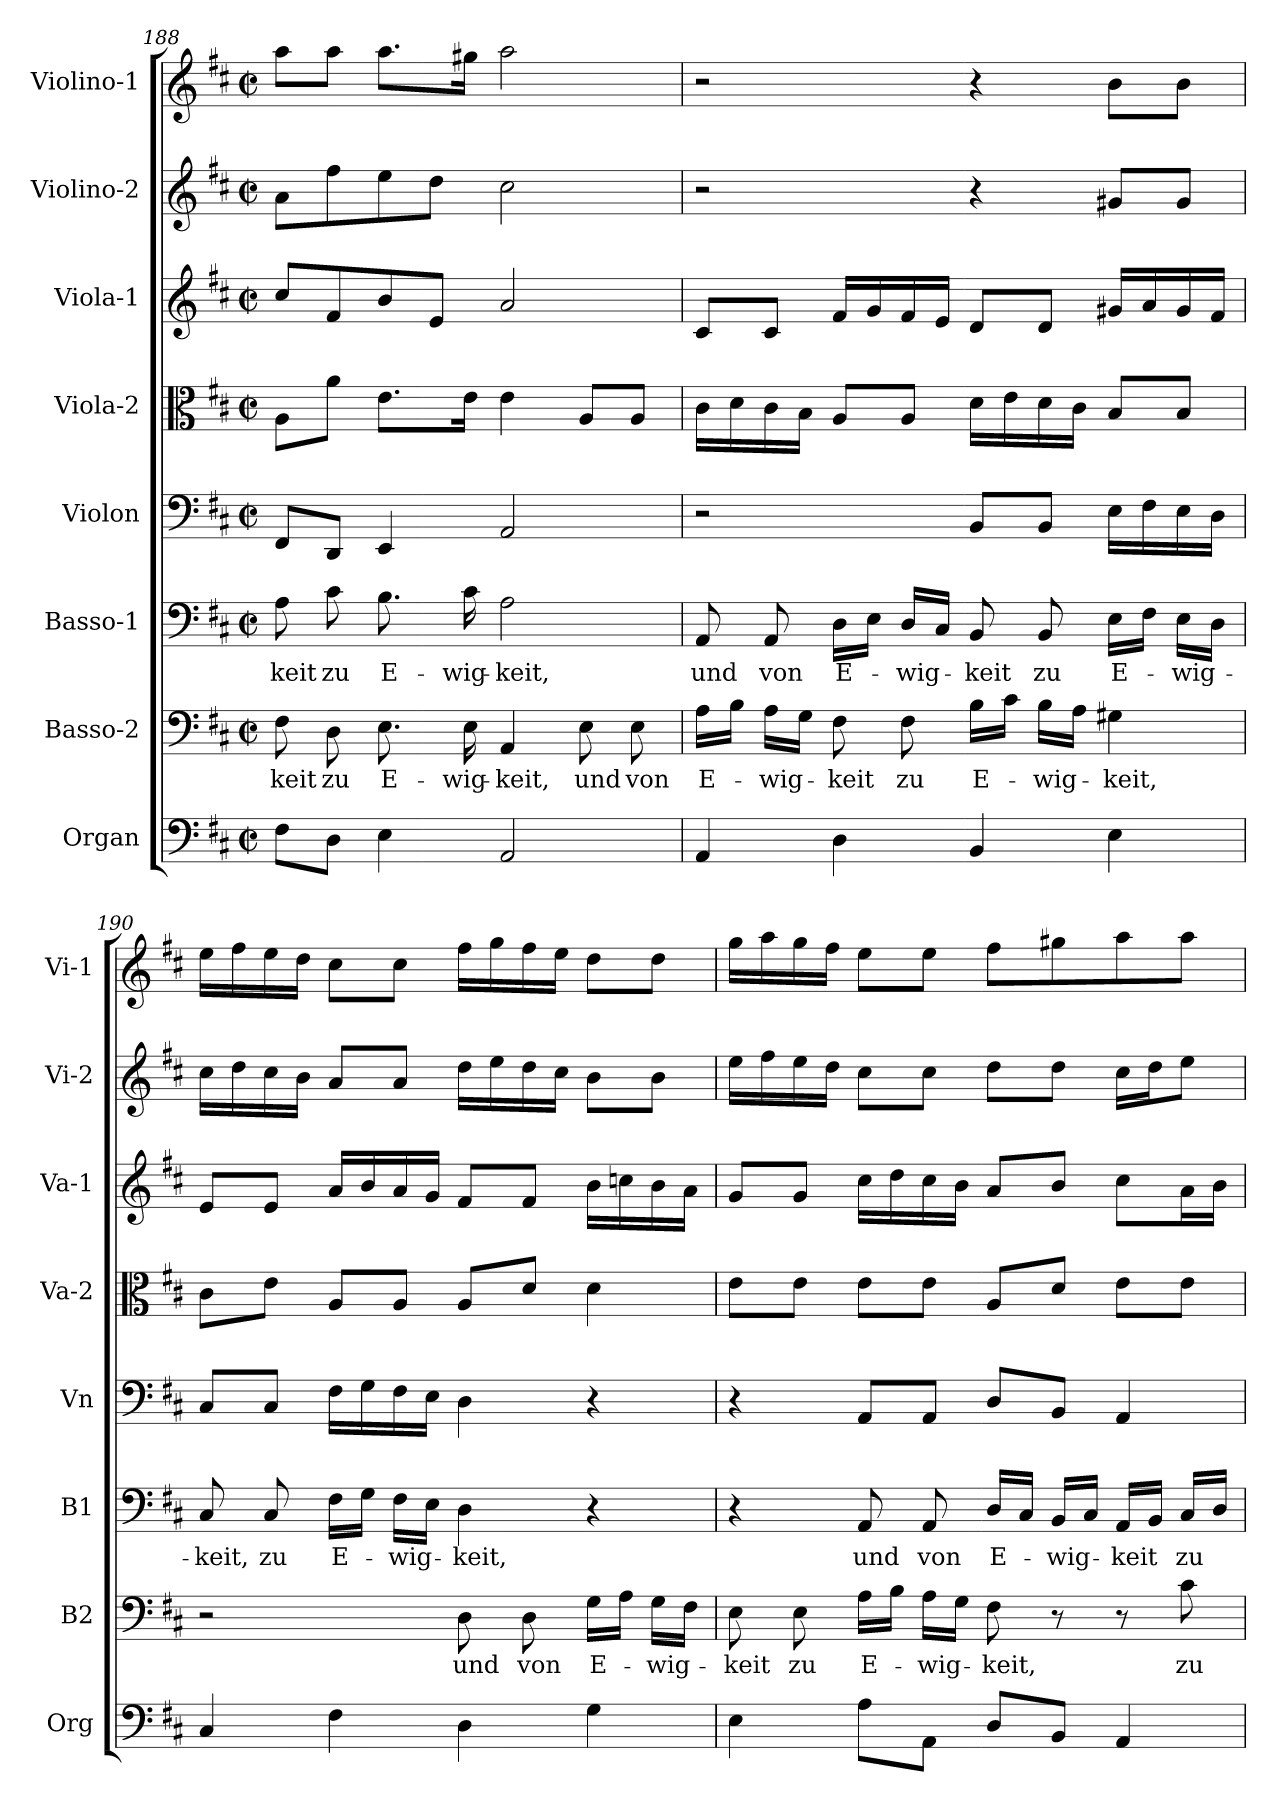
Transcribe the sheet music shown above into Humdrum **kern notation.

**kern	**kern	**text	**kern	**text	**kern	**kern	**kern	**kern	**kern
*part8	*part7	*part7	*part6	*part6	*part5	*part4	*part3	*part2	*part1
*staff8	*staff7	*staff7	*staff6	*staff6	*staff5	*staff4	*staff3	*staff2	*staff1
*I"Organ	*I"Basso-2	*	*I"Basso-1	*	*I"Violon	*I"Viola-2	*I"Viola-1	*I"Violino-2	*I"Violino-1
*I'Org	*I'B2	*	*I'B1	*	*I'Vn	*I'Va-2	*I'Va-1	*I'Vi-2	*I'Vi-1
*clefF4	*clefF4	*	*clefF4	*	*clefF4	*clefC3	*clefG2	*clefG2	*clefG2
*k[f#c#]	*k[f#c#]	*	*k[f#c#]	*	*k[f#c#]	*k[f#c#]	*k[f#c#]	*k[f#c#]	*k[f#c#]
*D:	*D:	*	*D:	*	*D:	*D:	*D:	*D:	*D:
*M2/2	*M2/2	*	*M2/2	*	*M2/2	*M2/2	*M2/2	*M2/2	*M2/2
*met(c|)	*met(c|)	*	*met(c|)	*	*met(c|)	*met(c|)	*met(c|)	*met(c|)	*met(c|)
=188	=188	=188	=188	=188	=188	=188	=188	=188	=188
!	!	!LO:LY:b	!	!LO:LY:b	!	!	!	!	!
8F#\L	8F#\	-keit	8A\	-keit	8FF#/L	8A\L	8cc#/L	8a\L	8aa\L
!	!	!LO:LY:b	!	!LO:LY:b	!	!	!	!	!
8D\J	8D\	zu	8c#\	zu	8DD/J	8a\J	8f#/	8ff#\	8aa\J
!	!	!LO:LY:b	!	!LO:LY:b	!	!	!	!	!
4E\	8.E\	E-	8.B\	E-	4EE/	8.e\L	8b/	8ee\	8.aa\L
.	.	.	.	.	.	.	8e/J	8dd\J	.
!	!	!LO:LY:b	!	!LO:LY:b	!	!	!	!	!
.	16E\	-wig-	16c#\	-wig-	.	16e\Jk	.	.	16gg#X\Jk
!	!	!LO:LY:b	!	!LO:LY:b	!	!	!	!	!
2AA/	4AA/	-keit,	2A\	-keit,	2AA/	4e\	2a/	2cc#\	2aa\
!	!	!LO:LY:b	!	!	!	!	!	!	!
.	8E\	und	.	.	.	8A/L	.	.	.
!	!	!LO:LY:b	!	!	!	!	!	!	!
.	8E\	von	.	.	.	8A/J	.	.	.
=189	=189	=189	=189	=189	=189	=189	=189	=189	=189
!	!	!LO:LY:b	!	!LO:LY:b	!	!	!	!	!
4AA/	16A\LL	E-	8AA/	und	2r	16c#\LL	8c#/L	2r	2r
.	16B\JJ	.	.	.	.	16d\	.	.	.
!	!	!LO:LY:b	!	!LO:LY:b	!	!	!	!	!
.	16A\LL	-wig-	8AA/	von	.	16c#\	8c#/J	.	.
.	16G\JJ	.	.	.	.	16B\JJ	.	.	.
!	!	!LO:LY:b	!	!LO:LY:b	!	!	!	!	!
4D\	8F#\	-keit	16D\LL	E-	.	8A/L	16f#/LL	.	.
.	.	.	16E\JJ	.	.	.	16g/	.	.
!	!	!LO:LY:b	!	!LO:LY:b	!	!	!	!	!
.	8F#\	zu	16D/LL	-wig-	.	8A/J	16f#/	.	.
.	.	.	16C#/JJ	.	.	.	16e/JJ	.	.
!	!	!LO:LY:b	!	!LO:LY:b	!	!	!	!	!
4BB/	16B\LL	E-	8BB/	-keit	8BB/L	16d\LL	8d/L	4r	4r
.	16c#\JJ	.	.	.	.	16e\	.	.	.
!	!	!LO:LY:b	!	!LO:LY:b	!	!	!	!	!
.	16B\LL	-wig-	8BB/	zu	8BB/J	16d\	8d/J	.	.
.	16A\JJ	.	.	.	.	16c#\JJ	.	.	.
!	!	!LO:LY:b	!	!LO:LY:b	!	!	!	!	!
4E\	4G#X\	-keit,	16E\LL	E-	16E\LL	8B/L	16g#X/LL	8g#X/L	8b\L
.	.	.	16F#\JJ	.	16F#\	.	16a/	.	.
!	!	!	!	!LO:LY:b	!	!	!	!	!
.	.	.	16E\LL	-wig-	16E\	8B/J	16g#/	8g#/J	8b\J
.	.	.	16D\JJ	.	16D\JJ	.	16f#/JJ	.	.
!!LO:PB:g=z
=190	=190	=190	=190	=190	=190	=190	=190	=190	=190
!	!	!	!	!LO:LY:b	!	!	!	!	!
4C#/	2r	.	8C#/	-keit,	8C#/L	8c#\L	8e/L	16cc#\LL	16ee\LL
.	.	.	.	.	.	.	.	16dd\	16ff#\
!	!	!	!	!LO:LY:b	!	!	!	!	!
.	.	.	8C#/	zu	8C#/J	8e\J	8e/J	16cc#\	16ee\
.	.	.	.	.	.	.	.	16b\JJ	16dd\JJ
!	!	!	!	!LO:LY:b	!	!	!	!	!
4F#\	.	.	16F#\LL	E-	16F#\LL	8A/L	16a/LL	8a/L	8cc#\L
.	.	.	16G\JJ	.	16G\	.	16b/	.	.
!	!	!	!	!LO:LY:b	!	!	!	!	!
.	.	.	16F#\LL	-wig-	16F#\	8A/J	16a/	8a/J	8cc#\J
.	.	.	16E\JJ	.	16E\JJ	.	16g/JJ	.	.
!	!	!LO:LY:b	!	!LO:LY:b	!	!	!	!	!
4D\	8D\	und	4D\	-keit,	4D\	8A/L	8f#/L	16dd\LL	16ff#\LL
.	.	.	.	.	.	.	.	16ee\	16gg\
!	!	!LO:LY:b	!	!	!	!	!	!	!
.	8D\	von	.	.	.	8d/J	8f#/J	16dd\	16ff#\
.	.	.	.	.	.	.	.	16cc#\JJ	16ee\JJ
!	!	!LO:LY:b	!	!	!	!	!	!	!
4G\	16G\LL	E-	4r	.	4r	4d\	16b\LL	8b\L	8dd\L
.	16A\JJ	.	.	.	.	.	16ccn\	.	.
!	!	!LO:LY:b	!	!	!	!	!	!	!
.	16G\LL	-wig-	.	.	.	.	16b\	8b\J	8dd\J
.	16F#\JJ	.	.	.	.	.	16a\JJ	.	.
=191	=191	=191	=191	=191	=191	=191	=191	=191	=191
!	!	!LO:LY:b	!	!	!	!	!	!	!
4E\	8E\	-keit	4r	.	4r	8e\L	8g/L	16ee\LL	16gg\LL
.	.	.	.	.	.	.	.	16ff#\	16aa\
!	!	!LO:LY:b	!	!	!	!	!	!	!
.	8E\	zu	.	.	.	8e\J	8g/J	16ee\	16gg\
.	.	.	.	.	.	.	.	16dd\JJ	16ff#\JJ
!	!	!LO:LY:b	!	!LO:LY:b	!	!	!	!	!
8A\L	16A\LL	E-	8AA/	und	8AA/L	8e\L	16cc#\LL	8cc#\L	8ee\L
.	16B\JJ	.	.	.	.	.	16dd\	.	.
!	!	!LO:LY:b	!	!LO:LY:b	!	!	!	!	!
8AA\J	16A\LL	-wig-	8AA/	von	8AA/J	8e\J	16cc#\	8cc#\J	8ee\J
.	16G\JJ	.	.	.	.	.	16b\JJ	.	.
!	!	!LO:LY:b	!	!LO:LY:b	!	!	!	!	!
8D/L	8F#\	-keit,	16D/LL	E-	8D/L	8A/L	8a/L	8dd\L	8ff#\L
.	.	.	16C#/JJ	.	.	.	.	.	.
!	!	!	!	!LO:LY:b	!	!	!	!	!
8BB/J	8r	.	16BB/LL	-wig-	8BB/J	8d/J	8b/J	8dd\J	8gg#X\
.	.	.	16C#/JJ	.	.	.	.	.	.
!	!	!	!	!LO:LY:b	!	!	!	!	!
4AA/	8r	.	16AA/LL	-keit	4AA/	8e\L	8cc#\L	16cc#\LL	8aa\
.	.	.	16BB/JJ	.	.	.	.	16dd\J	.
!	!	!LO:LY:b	!	!LO:LY:b	!	!	!	!	!
.	8c#\	zu	16C#/LL	zu	.	8e\J	16a\L	8ee\J	8aa\J
.	.	.	16D/JJ	.	.	.	16b\JJ	.	.
=	=	=	=	=	=	=	=	=	=
*-	*-	*-	*-	*-	*-	*-	*-	*-	*-
